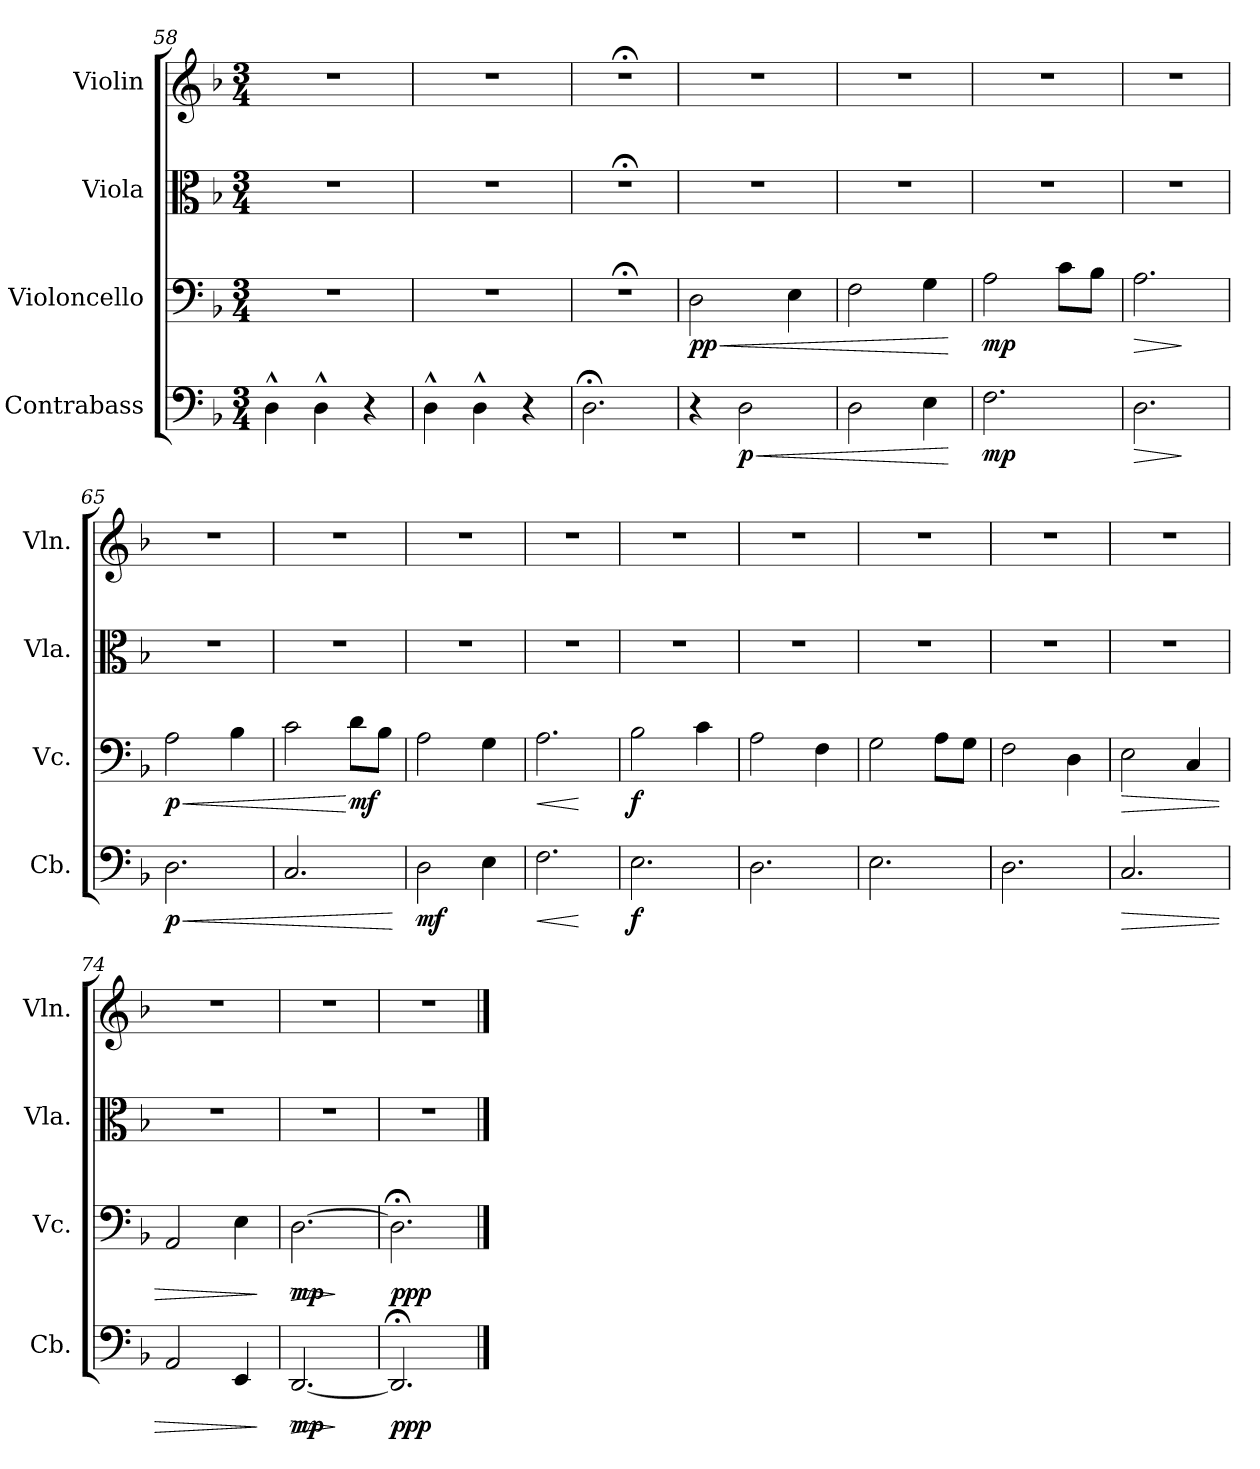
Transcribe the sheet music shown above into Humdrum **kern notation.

**kern	**dynam	**kern	**dynam	**kern	**kern
*part4	*part4	*part3	*part3	*part2	*part1
*staff4	*staff4	*staff3	*staff3	*staff2	*staff1
*I"Contrabass	*	*I"Violoncello	*	*I"Viola	*I"Violin
*I'Cb.	*	*I'Vc.	*	*I'Vla.	*I'Vln.
*clefF4	*	*clefF4	*	*clefC3	*clefG2
*ITrd7c12	*	*	*	*	*
*k[b-]	*	*k[b-]	*	*k[b-]	*k[b-]
*M3/4	*	*M3/4	*	*M3/4	*M3/4
=58	=58	=58	=58	=58	=58
4DD^^\	.	2.r	.	2.r	2.r
4DD^^\	.	.	.	.	.
4r	.	.	.	.	.
=59	=59	=59	=59	=59	=59
4DD^^\	.	2.r	.	2.r	2.r
4DD^^\	.	.	.	.	.
4r	.	.	.	.	.
=60	=60	=60	=60	=60	=60
2.DD;<\	.	2.r;<	.	2.r;<	2.r;<
=61	=61	=61	=61	=61	=61
*	*	*	*	*	*MM60
!	!	!	!LO:HP:b	!	!
!	!	!	!LO:DY:n=1:b	!	!
4r	.	2D\	< pp	2.r	2.r
!	!LO:HP:b	!	!	!	!
!	!LO:DY:n=1:b	!	!	!	!
2DD\	< p	.	.	.	.
.	.	4E\	.	.	.
=62	=62	=62	=62	=62	=62
2DD\	.	2F\	.	2.r	2.r
4EE\	.	4G\	.	.	.
.	[	.	[	.	.
=63	=63	=63	=63	=63	=63
!	!LO:DY:b	!	!LO:DY:b	!	!
2.FF\	mp	2A\	mp	2.r	2.r
.	.	8c\L	.	.	.
.	.	8B-\J	.	.	.
=64	=64	=64	=64	=64	=64
!	!LO:HP:b	!	!LO:HP:b	!	!
2.DD\	>	2.A\	>	2.r	2.r
.	]	.	]	.	.
=65	=65	=65	=65	=65	=65
!	!LO:HP:b	!	!LO:HP:b	!	!
!	!LO:DY:n=1:b	!	!LO:DY:n=1:b	!	!
2.DD\	< p	2A\	< p	2.r	2.r
.	.	4B-\	.	.	.
=66	=66	=66	=66	=66	=66
2.CC/	.	2c\	.	2.r	2.r
!	!	!	!LO:DY:n=1:b	!	!
.	.	8d\L	[ mf	.	.
.	.	8B-\J	.	.	.
.	[	.	.	.	.
=67	=67	=67	=67	=67	=67
!	!LO:DY:b	!	!	!	!
2DD\	mf	2A\	.	2.r	2.r
4EE\	.	4G\	.	.	.
!!LO:LB:g=z
=68	=68	=68	=68	=68	=68
!	!LO:HP:b	!	!LO:HP:b	!	!
2.FF\	<	2.A\	<	2.r	2.r
.	[	.	[	.	.
=69	=69	=69	=69	=69	=69
!	!LO:DY:b	!	!LO:DY:b	!	!
2.EE\	f	2B-\	f	2.r	2.r
.	.	4c\	.	.	.
=70	=70	=70	=70	=70	=70
2.DD\	.	2A\	.	2.r	2.r
.	.	4F\	.	.	.
=71	=71	=71	=71	=71	=71
2.EE\	.	2G\	.	2.r	2.r
.	.	8A\L	.	.	.
.	.	8G\J	.	.	.
=72	=72	=72	=72	=72	=72
2.DD\	.	2F\	.	2.r	2.r
.	.	4D\	.	.	.
=73	=73	=73	=73	=73	=73
!	!LO:HP:b	!	!LO:HP:b	!	!
2.CC/	>	2E\	>	2.r	2.r
.	.	4C/	.	.	.
=74	=74	=74	=74	=74	=74
2AAA/	.	2AA/	.	2.r	2.r
4EEE/	.	4E\	.	.	.
.	]	.	]	.	.
=75	=75	=75	=75	=75	=75
!	!LO:HP:b	!	!LO:HP:b	!	!
!	!LO:DY:n=1:b	!	!LO:DY:n=1:b	!	!
[2.DDD/	> mp	[2.D\	> mp	2.r	2.r
.	]	.	]	.	.
=76	=76	=76	=76	=76	=76
!	!LO:DY:b	!	!LO:DY:b	!	!
2.DDD;</]	ppp	2.D;<\]	ppp	2.r	2.r
==	==	==	==	==	==
*-	*-	*-	*-	*-	*-
